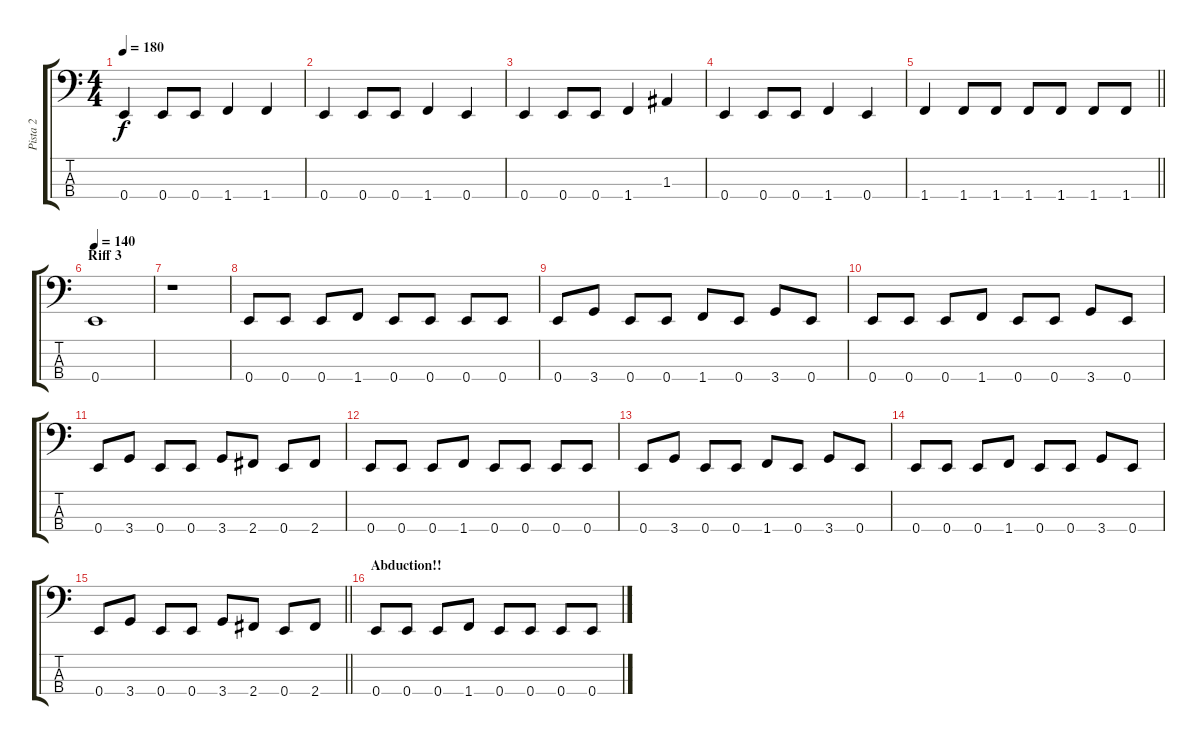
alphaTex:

\track ("Pista 2" "Pista 2") {instrument electricbassfinger}
\staff {score tabs}
\tuning (G2 D2 A1 E1) {hide}
\ts (4 4)
\tempo 180
\clef f4
\ks c
0.4.4{dy f} 0.4.8 0.4.8 1.4.4 1.4.4 |
0.4.4 0.4.8 0.4.8 1.4.4 0.4.4 |
0.4.4 0.4.8 0.4.8 1.4.4 1.3.4 |
0.4.4 0.4.8 0.4.8 1.4.4 0.4.4 |
\barLineRight lightlight
1.4.4 1.4.8 1.4.8 1.4.8 1.4.8 1.4.8 1.4.8 |
\section ("" "Riff 3")
\tempo 140
0.4.1 |
r.1 |
0.4.8 0.4.8 0.4.8 1.4.8 0.4.8 0.4.8 0.4.8 0.4.8 |
0.4.8 3.4.8 0.4.8 0.4.8 1.4.8 0.4.8 3.4.8 0.4.8 |
0.4.8 0.4.8 0.4.8 1.4.8 0.4.8 0.4.8 3.4.8 0.4.8 |
0.4.8 3.4.8 0.4.8 0.4.8 3.4.8 2.4.8 0.4.8 2.4.8 |
0.4.8 0.4.8 0.4.8 1.4.8 0.4.8 0.4.8 0.4.8 0.4.8 |
0.4.8 3.4.8 0.4.8 0.4.8 1.4.8 0.4.8 3.4.8 0.4.8 |
0.4.8 0.4.8 0.4.8 1.4.8 0.4.8 0.4.8 3.4.8 0.4.8 |
\barLineRight lightlight
0.4.8 3.4.8 0.4.8 0.4.8 3.4.8 2.4.8 0.4.8 2.4.8 |
\section ("" "Abduction!!")
0.4.8 0.4.8 0.4.8 1.4.8 0.4.8 0.4.8 0.4.8 0.4.8
